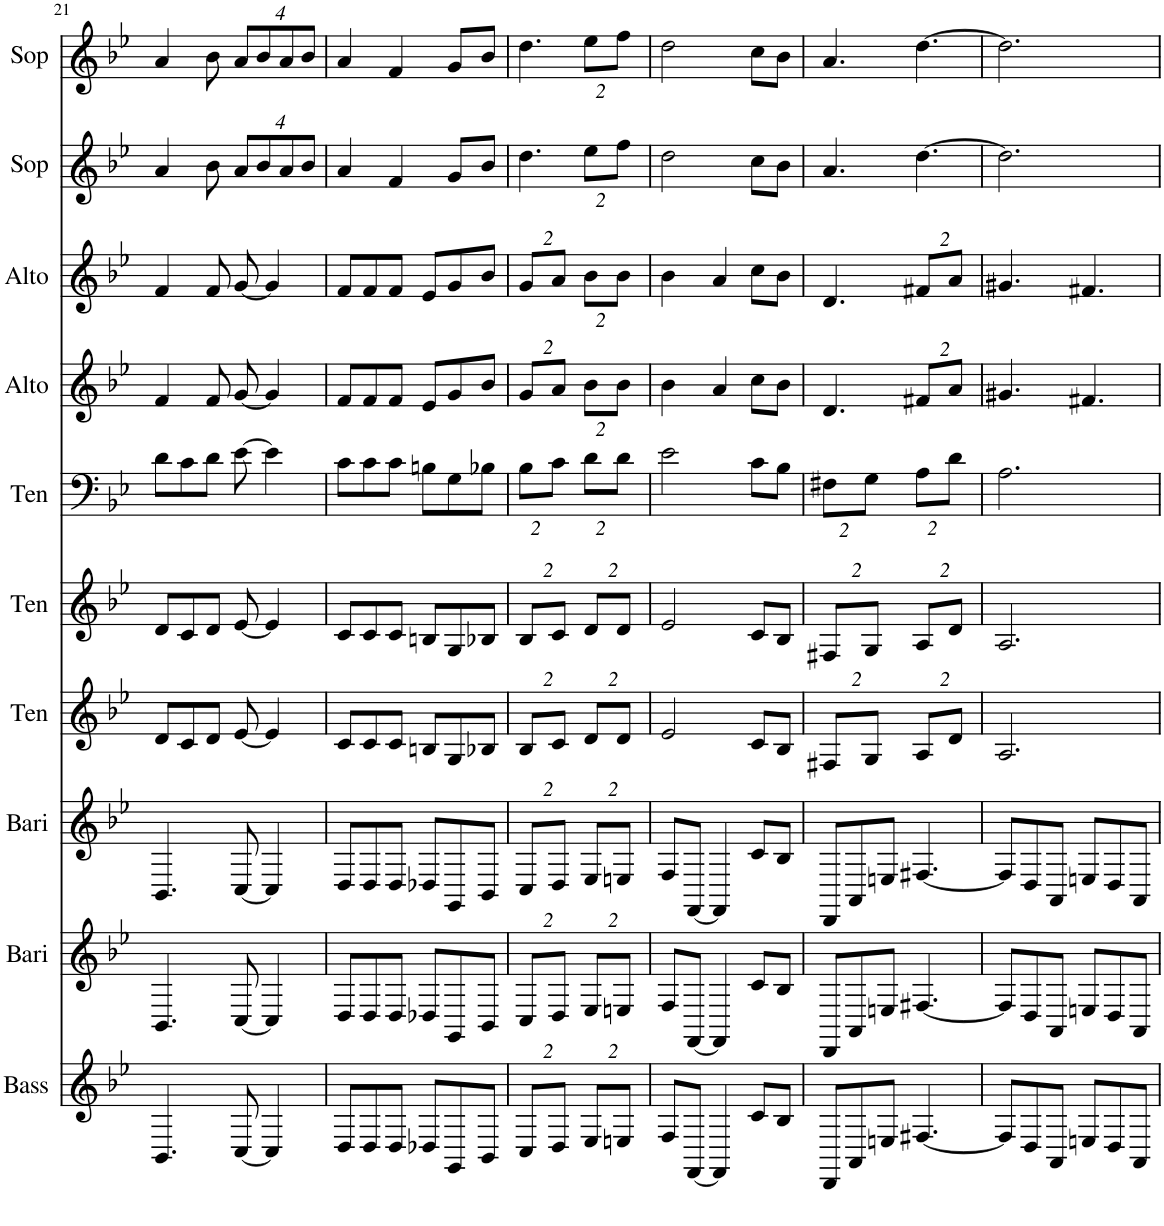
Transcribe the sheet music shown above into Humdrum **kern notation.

**kern	**kern	**kern	**kern	**kern	**kern	**kern	**kern	**kern	**kern
*part10	*part9	*part8	*part7	*part6	*part5	*part4	*part3	*part2	*part1
*staff10	*staff9	*staff8	*staff7	*staff6	*staff5	*staff4	*staff3	*staff2	*staff1
*I"Bass	*I"Baritone	*I"Baritone	*I"Tenor	*I"Tenor	*I"Tenor	*I"Alto	*I"Alto	*I"Soprano	*I"Soprano
*I'Bass	*I'Bari	*I'Bari	*I'Ten	*I'Ten	*I'Ten	*I'Alto	*I'Alto	*I'Sop	*I'Sop
!!LO:PB:g=z
*clefG2	*clefG2	*clefG2	*clefG2	*clefG2	*clefF4	*clefG2	*clefG2	*clefG2	*clefG2
*k[b-e-]	*k[b-e-]	*k[b-e-]	*k[b-e-]	*k[b-e-]	*k[b-e-]	*k[b-e-]	*k[b-e-]	*k[b-e-]	*k[b-e-]
*M6/8	*M6/8	*M6/8	*M6/8	*M6/8	*M6/8	*M6/8	*M6/8	*M6/8	*M6/8
=21	=21	=21	=21	=21	=21	=21	=21	=21	=21
4.BB-/	4.BB-/	4.BB-/	8d/L	8d/L	8d\L	4f/	4f/	4a/	4a/
.	.	.	8c/	8c/	8c\	.	.	.	.
.	.	.	8d/J	8d/J	8d\J	8f/	8f/	8b-\	8b-\
*	*	*	*	*	*	*	*	*Xbrackettup	*Xbrackettup
[8C/	[8C/	[8C/	[8e-/	[8e-/	[8e-\	[8g/	[8g/	32%3a/L	32%3a/L
.	.	.	.	.	.	.	.	32%3b-/	32%3b-/
4C/]	4C/]	4C/]	4e-/]	4e-/]	4e-\]	4g/]	4g/]	.	.
.	.	.	.	.	.	.	.	32%3a/	32%3a/
.	.	.	.	.	.	.	.	32%3b-/J	32%3b-/J
=22	=22	=22	=22	=22	=22	=22	=22	=22	=22
8D/L	8D/L	8D/L	8c/L	8c/L	8c\L	8f/L	8f/L	4a/	4a/
8D/	8D/	8D/	8c/	8c/	8c\	8f/	8f/	.	.
8D/J	8D/J	8D/J	8c/J	8c/J	8c\J	8f/J	8f/J	4f/	4f/
8D-X/L	8D-X/L	8D-X/L	8Bn/L	8Bn/L	8Bn\L	8e-/L	8e-/L	.	.
8GG/	8GG/	8GG/	8G/	8G/	8G\	8g/	8g/	8g/L	8g/L
8BB-/J	8BB-/J	8BB-/J	8B-X/J	8B-X/J	8B-X\J	8b-/J	8b-/J	8b-/J	8b-/J
=23	=23	=23	=23	=23	=23	=23	=23	=23	=23
*Xbrackettup	*Xbrackettup	*Xbrackettup	*Xbrackettup	*Xbrackettup	*Xbrackettup	*Xbrackettup	*Xbrackettup	*	*
16%3C/L	16%3C/L	16%3C/L	16%3B-/L	16%3B-/L	16%3B-\L	16%3g/L	16%3g/L	4.dd\	4.dd\
16%3D/J	16%3D/J	16%3D/J	16%3c/J	16%3c/J	16%3c\J	16%3a/J	16%3a/J	.	.
16%3E-/L	16%3E-/L	16%3E-/L	16%3d/L	16%3d/L	16%3d\L	16%3b-\L	16%3b-\L	16%3ee-\L	16%3ee-\L
16%3En/J	16%3En/J	16%3En/J	16%3d/J	16%3d/J	16%3d\J	16%3b-\J	16%3b-\J	16%3ff\J	16%3ff\J
=24	=24	=24	=24	=24	=24	=24	=24	=24	=24
8F/L	8F/L	8F/L	2e-/	2e-/	2e-\	4b-\	4b-\	2dd\	2dd\
[8FF/J	[8FF/J	[8FF/J	.	.	.	.	.	.	.
4FF/]	4FF/]	4FF/]	.	.	.	4a/	4a/	.	.
8c/L	8c/L	8c/L	8c/L	8c/L	8c\L	8cc\L	8cc\L	8cc\L	8cc\L
8B-/J	8B-/J	8B-/J	8B-/J	8B-/J	8B-\J	8b-\J	8b-\J	8b-\J	8b-\J
=25	=25	=25	=25	=25	=25	=25	=25	=25	=25
8DD/L	8DD/L	8DD/L	16%3F#X/L	16%3F#X/L	16%3F#X\L	4.d/	4.d/	4.a/	4.a/
8AA/	8AA/	8AA/	.	.	.	.	.	.	.
.	.	.	16%3G/J	16%3G/J	16%3G\J	.	.	.	.
8En/J	8En/J	8En/J	.	.	.	.	.	.	.
[4.F#X/	[4.F#X/	[4.F#X/	16%3A/L	16%3A/L	16%3A\L	16%3f#X/L	16%3f#X/L	[4.dd\	[4.dd\
.	.	.	16%3d/J	16%3d/J	16%3d\J	16%3a/J	16%3a/J	.	.
=26	=26	=26	=26	=26	=26	=26	=26	=26	=26
8F#/L]	8F#/L]	8F#/L]	2.A/	2.A/	2.A\	4.g#X/	4.g#X/	2.dd\]	2.dd\]
8D/	8D/	8D/	.	.	.	.	.	.	.
8AA/J	8AA/J	8AA/J	.	.	.	.	.	.	.
8En/L	8En/L	8En/L	.	.	.	4.f#X/	4.f#X/	.	.
8D/	8D/	8D/	.	.	.	.	.	.	.
8AA/J	8AA/J	8AA/J	.	.	.	.	.	.	.
=	=	=	=	=	=	=	=	=	=
*-	*-	*-	*-	*-	*-	*-	*-	*-	*-
